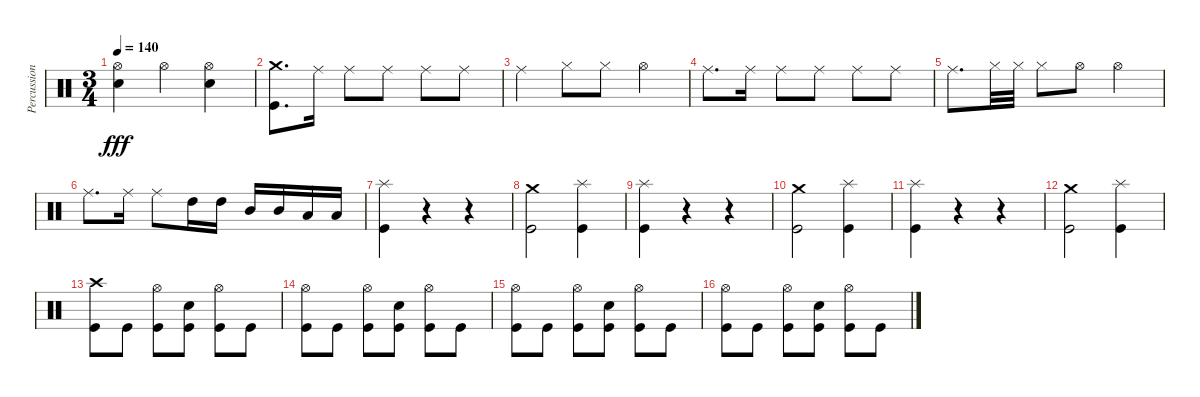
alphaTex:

\track ("Percussion" "Percussion") {instrument percussion}
\staff {score}
\articulation defaults
\ts (3 4)
\tempo 140
\clef neutral
\ks c
("Hi-Hat (open)" "Electric Snare (hit)").4{dy fff} "Hi-Hat (open)".4 ("Hi-Hat (open)" "Electric Snare (hit)").4 |
("Crash medium (hit)" "Kick (hit)").8{d} "Ride (middle)".16 "Ride (middle)".8 "Ride (middle)".8 "Ride (middle)".8 "Ride (middle)".8 |
"Ride (middle)".4 "Hi-Hat (closed)".8 "Hi-Hat (closed)".8 "Hi-Hat (open)".4 |
"Ride (middle)".8{d} "Ride (middle)".16 "Ride (middle)".8 "Ride (middle)".8 "Ride (middle)".8 "Ride (middle)".8 |
"Ride (middle)".8{d} "Hi-Hat (closed)".32 "Hi-Hat (closed)".32 "Hi-Hat (closed)".8 "Hi-Hat (open)".8 "Hi-Hat (open)".4 |
"Ride (middle)".8{d} "Ride (middle)".16 "Ride (middle)".8 "High Tom (hit)".16 "High Tom (hit)".16 "Mid Tom (hit)".16 "Mid Tom (hit)".16 "Low Tom (hit)".16 "Low Tom (hit)".16 |
("Splash (hit)" "Kick (hit)").4 r.4 r.4 |
("Crash medium (hit)" "Kick (hit)").2 ("Splash (hit)" "Kick (hit)").4 |
("Splash (hit)" "Kick (hit)").4 r.4 r.4 |
("Crash medium (hit)" "Kick (hit)").2 ("Splash (hit)" "Kick (hit)").4 |
("Splash (hit)" "Kick (hit)").4 r.4 r.4 |
("Crash medium (hit)" "Kick (hit)").2 ("Splash (hit)" "Kick (hit)").4 |
("Crash high (hit)" "Kick (hit)").8 "Kick (hit)".8 ("Hi-Hat (open)" "Kick (hit)").8 ("Electric Snare (hit)" "Kick (hit)").8 ("Hi-Hat (open)" "Kick (hit)").8 "Kick (hit)".8 |
("Hi-Hat (open)" "Kick (hit)").8 "Kick (hit)".8 ("Hi-Hat (open)" "Kick (hit)").8 ("Electric Snare (hit)" "Kick (hit)").8 ("Hi-Hat (open)" "Kick (hit)").8 "Kick (hit)".8 |
("Hi-Hat (open)" "Kick (hit)").8 "Kick (hit)".8 ("Hi-Hat (open)" "Kick (hit)").8 ("Electric Snare (hit)" "Kick (hit)").8 ("Hi-Hat (open)" "Kick (hit)").8 "Kick (hit)".8 |
("Hi-Hat (open)" "Kick (hit)").8 "Kick (hit)".8 ("Hi-Hat (open)" "Kick (hit)").8 ("Electric Snare (hit)" "Kick (hit)").8 ("Hi-Hat (open)" "Kick (hit)").8 "Kick (hit)".8
